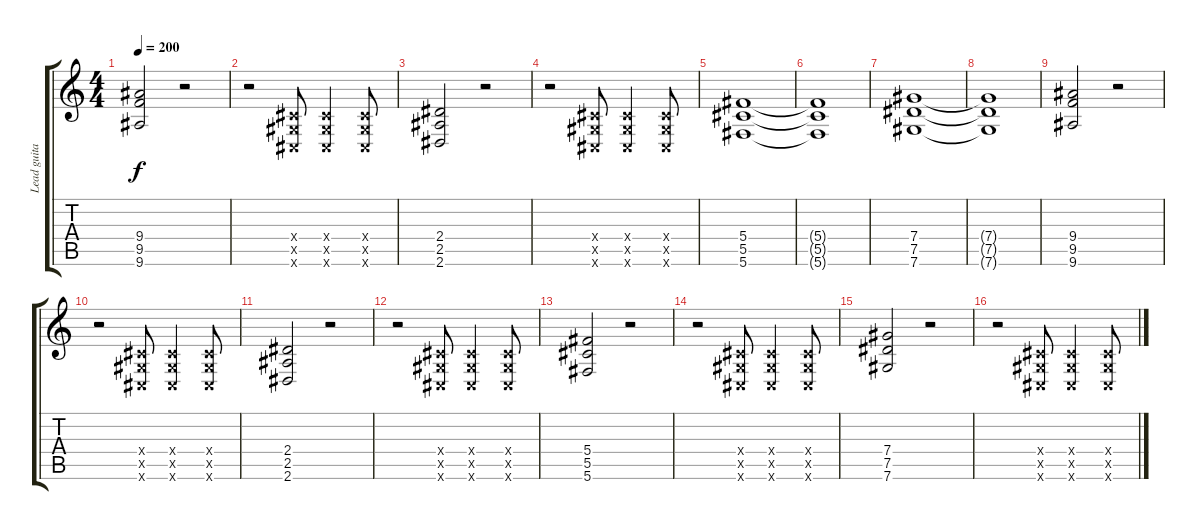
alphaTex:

\track ("Lead guitar" "Lead guita") {instrument overdrivenguitar}
\staff {score tabs}
\tuning (Eb4 Bb3 Gb3 Db3 Ab2 Db2) {hide}
\ts (4 4)
\tempo 200
\clef g2
\ks c
(9.4 9.5 9.6).2{dy f} r.2 |
r.2 (0.4{x} 0.5{x} 0.6{x}).8 (0.4{x} 0.5{x} 0.6{x}).4 (0.4{x} 0.5{x} 0.6{x}).8 |
(2.4 2.5 2.6).2 r.2 |
r.2 (0.4{x} 0.5{x} 0.6{x}).8 (0.4{x} 0.5{x} 0.6{x}).4 (0.4{x} 0.5{x} 0.6{x}).8 |
(5.4 5.5 5.6).1 |
(5.4{t} 5.5{t} 5.6{t}).1 |
(7.4 7.5 7.6).1 |
(7.4{t} 7.5{t} 7.6{t}).1 |
(9.4 9.5 9.6).2 r.2 |
r.2 (0.4{x} 0.5{x} 0.6{x}).8 (0.4{x} 0.5{x} 0.6{x}).4 (0.4{x} 0.5{x} 0.6{x}).8 |
(2.4 2.5 2.6).2 r.2 |
r.2 (0.4{x} 0.5{x} 0.6{x}).8 (0.4{x} 0.5{x} 0.6{x}).4 (0.4{x} 0.5{x} 0.6{x}).8 |
(5.4 5.5 5.6).2 r.2 |
r.2 (0.4{x} 0.5{x} 0.6{x}).8 (0.4{x} 0.5{x} 0.6{x}).4 (0.4{x} 0.5{x} 0.6{x}).8 |
(7.4 7.5 7.6).2 r.2 |
r.2 (0.4{x} 0.5{x} 0.6{x}).8 (0.4{x} 0.5{x} 0.6{x}).4 (0.4{x} 0.5{x} 0.6{x}).8
